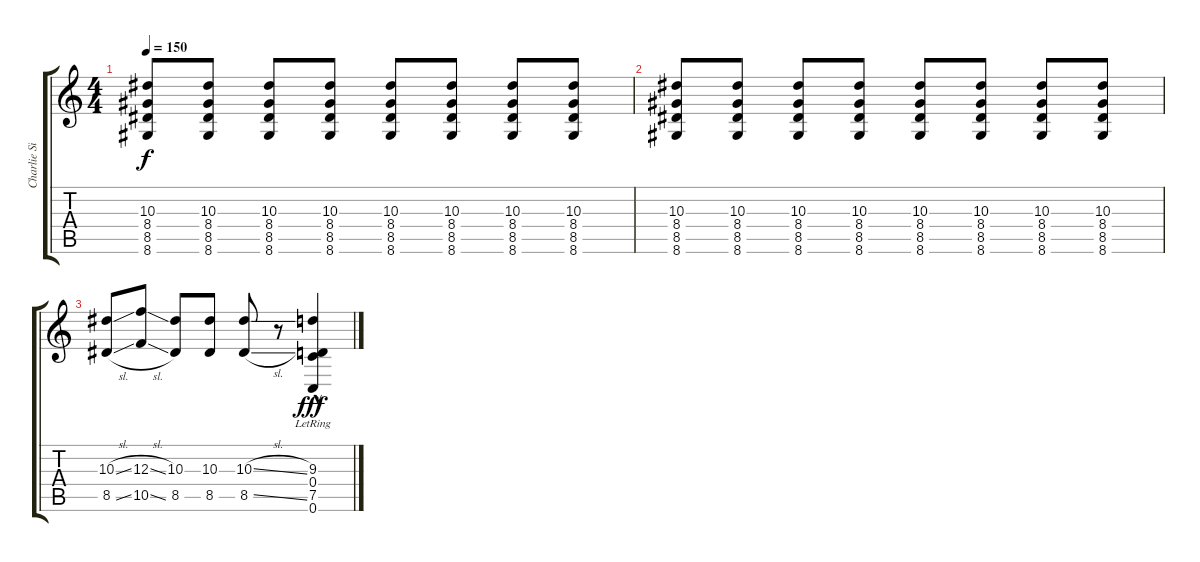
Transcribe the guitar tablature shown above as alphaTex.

\track ("Charlie Simpson" "Charlie Si") {instrument distortionguitar}
\staff {score tabs}
\tuning (D4 A3 F3 C3 G2 C2) {hide}
\ts (4 4)
\tempo 150
\clef g2
\ks c
(10.3 8.4 8.5 8.6).8{dy f} (10.3 8.4 8.5 8.6).8 (10.3 8.4 8.5 8.6).8 (10.3 8.4 8.5 8.6).8 (10.3 8.4 8.5 8.6).8 (10.3 8.4 8.5 8.6).8 (10.3 8.4 8.5 8.6).8 (10.3 8.4 8.5 8.6).8 |
(10.3 8.4 8.5 8.6).8 (10.3 8.4 8.5 8.6).8 (10.3 8.4 8.5 8.6).8 (10.3 8.4 8.5 8.6).8 (10.3 8.4 8.5 8.6).8 (10.3 8.4 8.5 8.6).8 (10.3 8.4 8.5 8.6).8 (10.3 8.4 8.5 8.6).8 |
(10.3{sl} 8.5{sl}).8 (12.3{sl} 10.5{sl}).8 (10.3 8.5).8 (10.3 8.5).8 (10.3{sl} 8.5{sl}).8 r.8 (9.3{hac lr} 0.4{hac lr} 7.5{hac lr} 0.6{hac lr}).4{dy fff}
